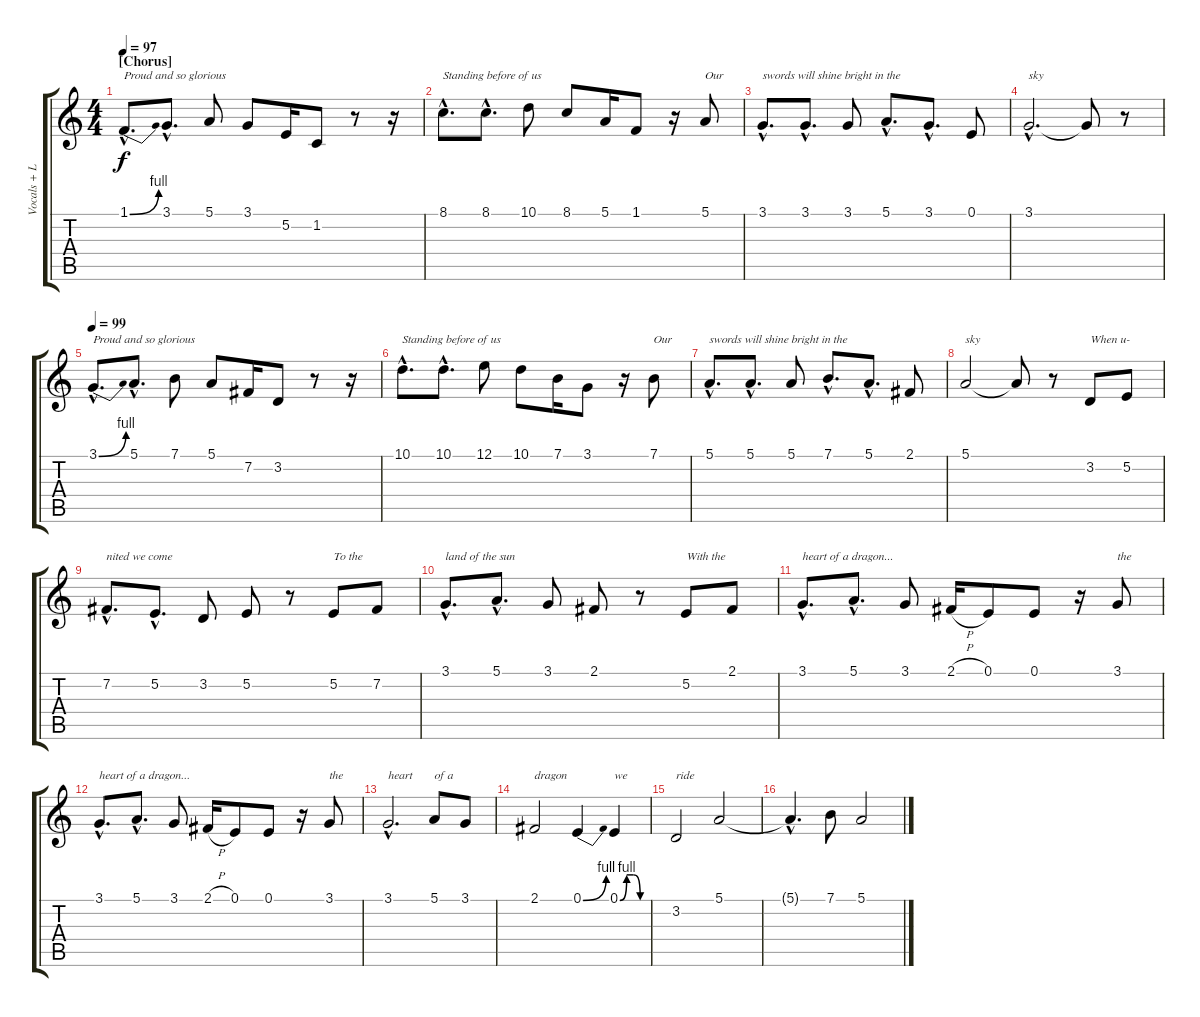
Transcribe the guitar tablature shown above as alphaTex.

\track ("Vocals + Lyrics" "Vocals + L") {instrument lead2sawtooth}
\staff {score tabs}
\tuning (E4 B3 G3 D3 A2 E2) {hide}
\ts (4 4)
\section ("" "[Chorus]")
\tempo 97
\clef g2
\ks c
1.1{be (bend 0 0 60 4) hac}.8{d txt "Proud and so glorious" dy f} 3.1{hac}.8{d} 5.1.8 3.1.8 5.2.16 1.2.8 r.8 r.16 |
8.1{hac}.8{d txt "Standing before of us"} 8.1{hac}.8{d} 10.1.8 8.1.8 5.1.16 1.1.8 r.16 5.1.8{txt "Our"} |
3.1{hac}.8{d txt "swords will shine bright in the"} 3.1{hac}.8{d} 3.1.8 5.1{hac}.8{d} 3.1{hac}.8{d} 0.1.8 |
3.1{hac}.2{d txt "sky"} 3.1{t}.8 r.8 |
\section ("" "")
\tempo 99
3.1{be (bend 0 0 60 4) hac}.8{d txt "Proud and so glorious"} 5.1{hac}.8{d} 7.1.8 5.1.8 7.2.16 3.2.8 r.8 r.16 |
10.1{hac}.8{d txt "Standing before of us"} 10.1{hac}.8{d} 12.1.8 10.1.8 7.1.16 3.1.8 r.16 7.1.8{txt "Our"} |
5.1{hac}.8{d txt "swords will shine bright in the"} 5.1{hac}.8{d} 5.1.8 7.1{hac}.8{d} 5.1{hac}.8{d} 2.1.8 |
5.1.2{txt "sky"} 5.1{t}.8 r.8 3.2.8{txt "When u-"} 5.2.8 |
7.2{hac}.8{d txt "nited we come"} 5.2{hac}.8{d} 3.2.8 5.2.8 r.8 5.2.8{txt "To the"} 7.2.8 |
3.1{hac}.8{d txt "land of the sun"} 5.1{hac}.8{d} 3.1.8 2.1.8 r.8 5.2.8{txt "With the"} 2.1.8 |
3.1{hac}.8{d txt "heart of a dragon..."} 5.1{hac}.8{d} 3.1.8 2.1{h}.16 0.1.8 0.1.8 r.16 3.1.8{txt "the"} |
3.1{hac}.8{d txt "heart of a dragon..."} 5.1{hac}.8{d} 3.1.8 2.1{h}.16 0.1.8 0.1.8 r.16 3.1.8{txt "the"} |
3.1{hac}.2{d txt "heart"} 5.1.8{txt "of a"} 3.1.8 |
2.1.2{txt "dragon"} 0.1{be (bend 0 0 60 4)}.4 0.1{be (custom 0 0 15 4 30 4 45 0 60 0)}.4{txt "we"} |
\section ("" "")
3.2.2{txt "ride"} 5.1.2 |
5.1{hac t}.4{d} 7.1.8 5.1.2
